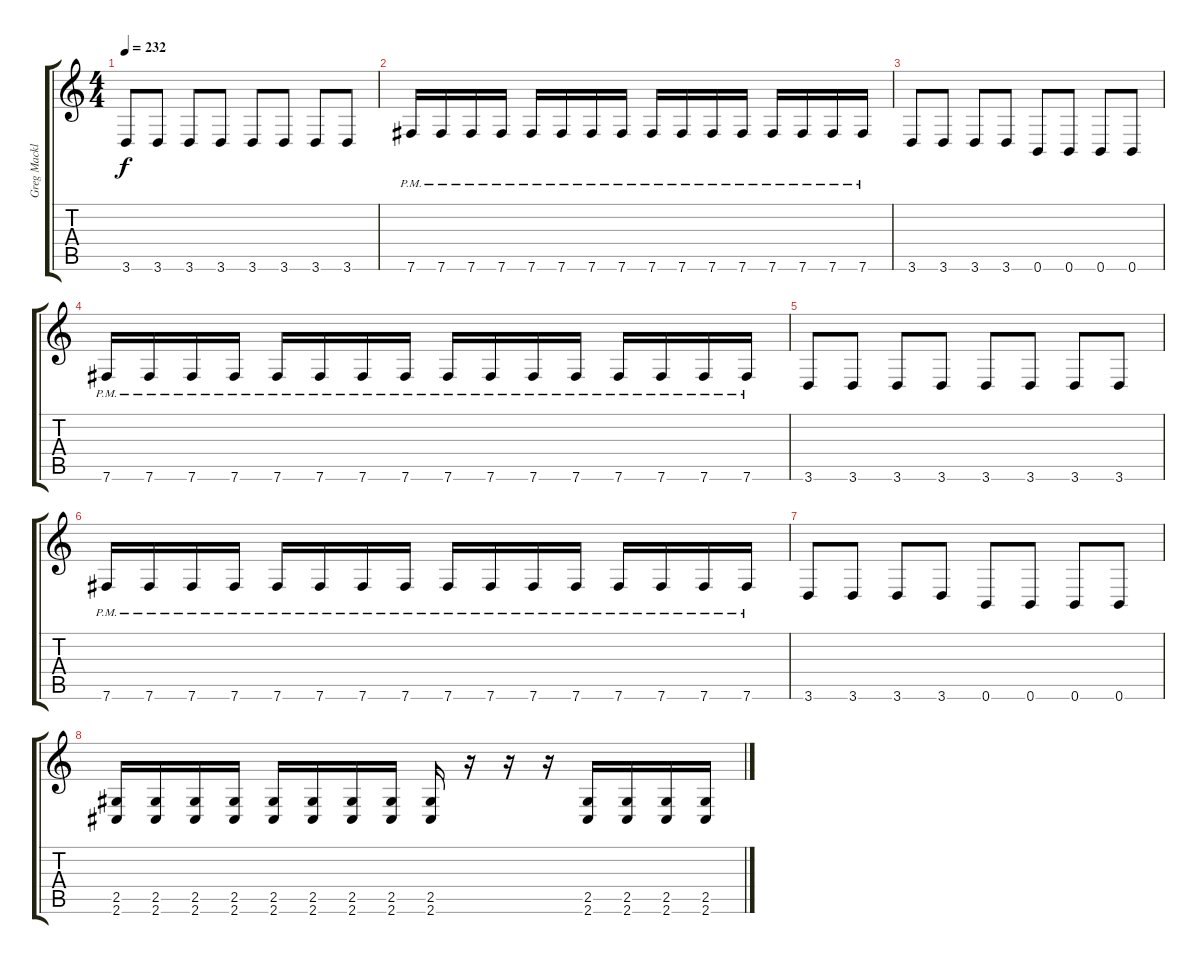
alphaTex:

\track ("Greg Macklin" "Greg Mackl") {instrument distortionguitar}
\staff {score tabs}
\tuning (Db4 Ab3 E3 B2 Gb2 B1) {hide}
\ts (4 4)
\tempo 232
\clef g2
\ks c
3.6.8{dy f} 3.6.8 3.6.8 3.6.8 3.6.8 3.6.8 3.6.8 3.6.8 |
7.6{pm}.16 7.6{pm}.16 7.6{pm}.16 7.6{pm}.16 7.6{pm}.16 7.6{pm}.16 7.6{pm}.16 7.6{pm}.16 7.6{pm}.16 7.6{pm}.16 7.6{pm}.16 7.6{pm}.16 7.6{pm}.16 7.6{pm}.16 7.6{pm}.16 7.6{pm}.16 |
3.6.8 3.6.8 3.6.8 3.6.8 0.6.8 0.6.8 0.6.8 0.6.8 |
7.6{pm}.16 7.6{pm}.16 7.6{pm}.16 7.6{pm}.16 7.6{pm}.16 7.6{pm}.16 7.6{pm}.16 7.6{pm}.16 7.6{pm}.16 7.6{pm}.16 7.6{pm}.16 7.6{pm}.16 7.6{pm}.16 7.6{pm}.16 7.6{pm}.16 7.6{pm}.16 |
3.6.8 3.6.8 3.6.8 3.6.8 3.6.8 3.6.8 3.6.8 3.6.8 |
7.6{pm}.16 7.6{pm}.16 7.6{pm}.16 7.6{pm}.16 7.6{pm}.16 7.6{pm}.16 7.6{pm}.16 7.6{pm}.16 7.6{pm}.16 7.6{pm}.16 7.6{pm}.16 7.6{pm}.16 7.6{pm}.16 7.6{pm}.16 7.6{pm}.16 7.6{pm}.16 |
3.6.8 3.6.8 3.6.8 3.6.8 0.6.8 0.6.8 0.6.8 0.6.8 |
(2.5 2.6).16 (2.5 2.6).16 (2.5 2.6).16 (2.5 2.6).16 (2.5 2.6).16 (2.5 2.6).16 (2.5 2.6).16 (2.5 2.6).16 (2.5 2.6).16 r.16 r.16 r.16 (2.5 2.6).16 (2.5 2.6).16 (2.5 2.6).16 (2.5 2.6).16
